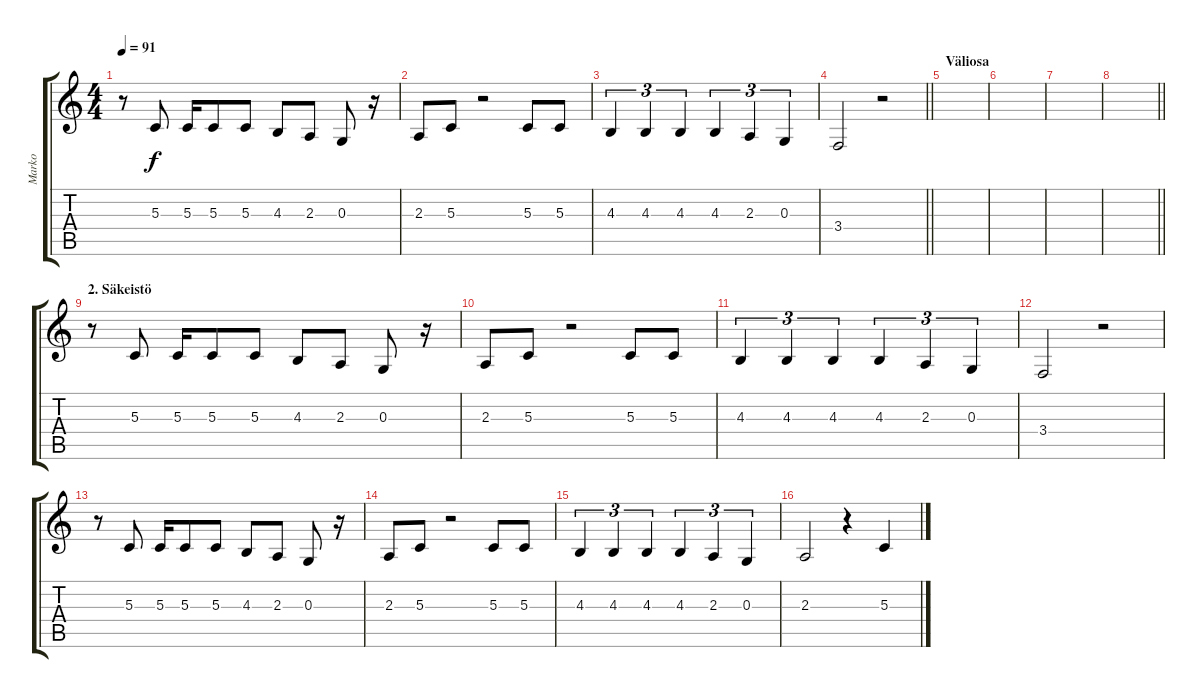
\track ("Marko" "Marko") {instrument choiraahs}
\staff {score tabs}
\tuning (E4 B3 G3 D3 A2 E2) {hide}
\ts (4 4)
\tempo 91
\clef g2
\ks c
r.8{dy f} 5.3.8 5.3.16 5.3.8 5.3.8 4.3.8 2.3.8 0.3.8 r.16 |
2.3.8 5.3.8 r.2 5.3.8 5.3.8 |
4.3.4{tu (3 2)} 4.3.4{tu (3 2)} 4.3.4{tu (3 2)} 4.3.4{tu (3 2)} 2.3.4{tu (3 2)} 0.3.4{tu (3 2)} |
\barLineRight lightlight
3.4.2 r.2 |
\section ("" "Väliosa")
|
|
|
\barLineRight lightlight
|
\section ("" "2. Säkeistö")
r.8 5.3.8 5.3.16 5.3.8 5.3.8 4.3.8 2.3.8 0.3.8 r.16 |
2.3.8 5.3.8 r.2 5.3.8 5.3.8 |
4.3.4{tu (3 2)} 4.3.4{tu (3 2)} 4.3.4{tu (3 2)} 4.3.4{tu (3 2)} 2.3.4{tu (3 2)} 0.3.4{tu (3 2)} |
3.4.2 r.2 |
r.8 5.3.8 5.3.16 5.3.8 5.3.8 4.3.8 2.3.8 0.3.8 r.16 |
2.3.8 5.3.8 r.2 5.3.8 5.3.8 |
4.3.4{tu (3 2)} 4.3.4{tu (3 2)} 4.3.4{tu (3 2)} 4.3.4{tu (3 2)} 2.3.4{tu (3 2)} 0.3.4{tu (3 2)} |
2.3.2 r.4 5.3.4
